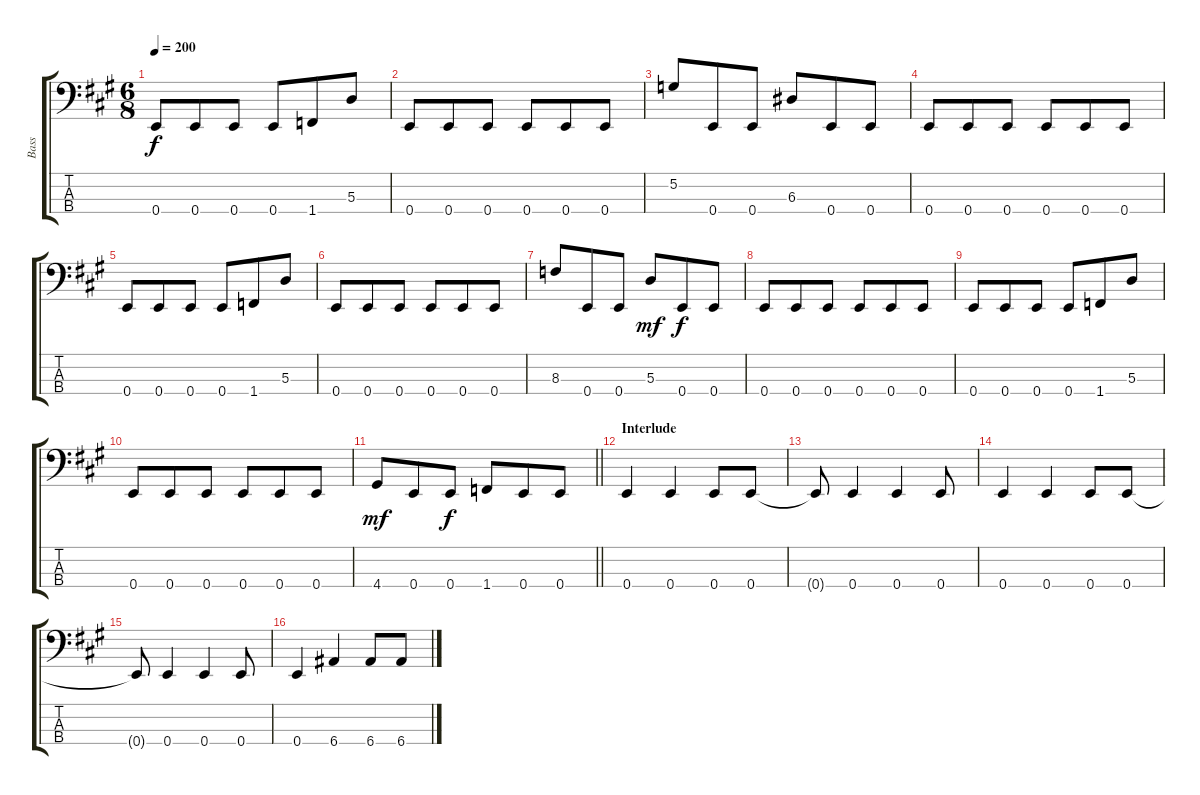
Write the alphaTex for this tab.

\track ("Bass" "Bass") {instrument electricbassfinger}
\staff {score tabs}
\tuning (G2 D2 A1 E1) {hide}
\ts (6 8)
\tempo 200
\clef f4
\ks f#minor
0.4.8{dy f} 0.4.8 0.4.8 0.4.8 1.4.8 5.3.8 |
0.4.8 0.4.8 0.4.8 0.4.8 0.4.8 0.4.8 |
5.2.8 0.4.8 0.4.8 6.3.8 0.4.8 0.4.8 |
0.4.8 0.4.8 0.4.8 0.4.8 0.4.8 0.4.8 |
0.4.8 0.4.8 0.4.8 0.4.8 1.4.8 5.3.8 |
0.4.8 0.4.8 0.4.8 0.4.8 0.4.8 0.4.8 |
8.3.8 0.4.8 0.4.8 5.3.8{dy mf} 0.4.8{dy f} 0.4.8 |
0.4.8 0.4.8 0.4.8 0.4.8 0.4.8 0.4.8 |
0.4.8 0.4.8 0.4.8 0.4.8 1.4.8 5.3.8 |
0.4.8 0.4.8 0.4.8 0.4.8 0.4.8 0.4.8 |
\barLineRight lightlight
4.4.8{dy mf} 0.4.8 0.4.8{dy f} 1.4.8 0.4.8 0.4.8 |
\section ("" "Interlude")
0.4.4 0.4.4 0.4.8 0.4.8 |
0.4{t}.8 0.4.4 0.4.4 0.4.8 |
0.4.4 0.4.4 0.4.8 0.4.8 |
0.4{t}.8 0.4.4 0.4.4 0.4.8 |
0.4.4 6.4.4 6.4.8 6.4.8
